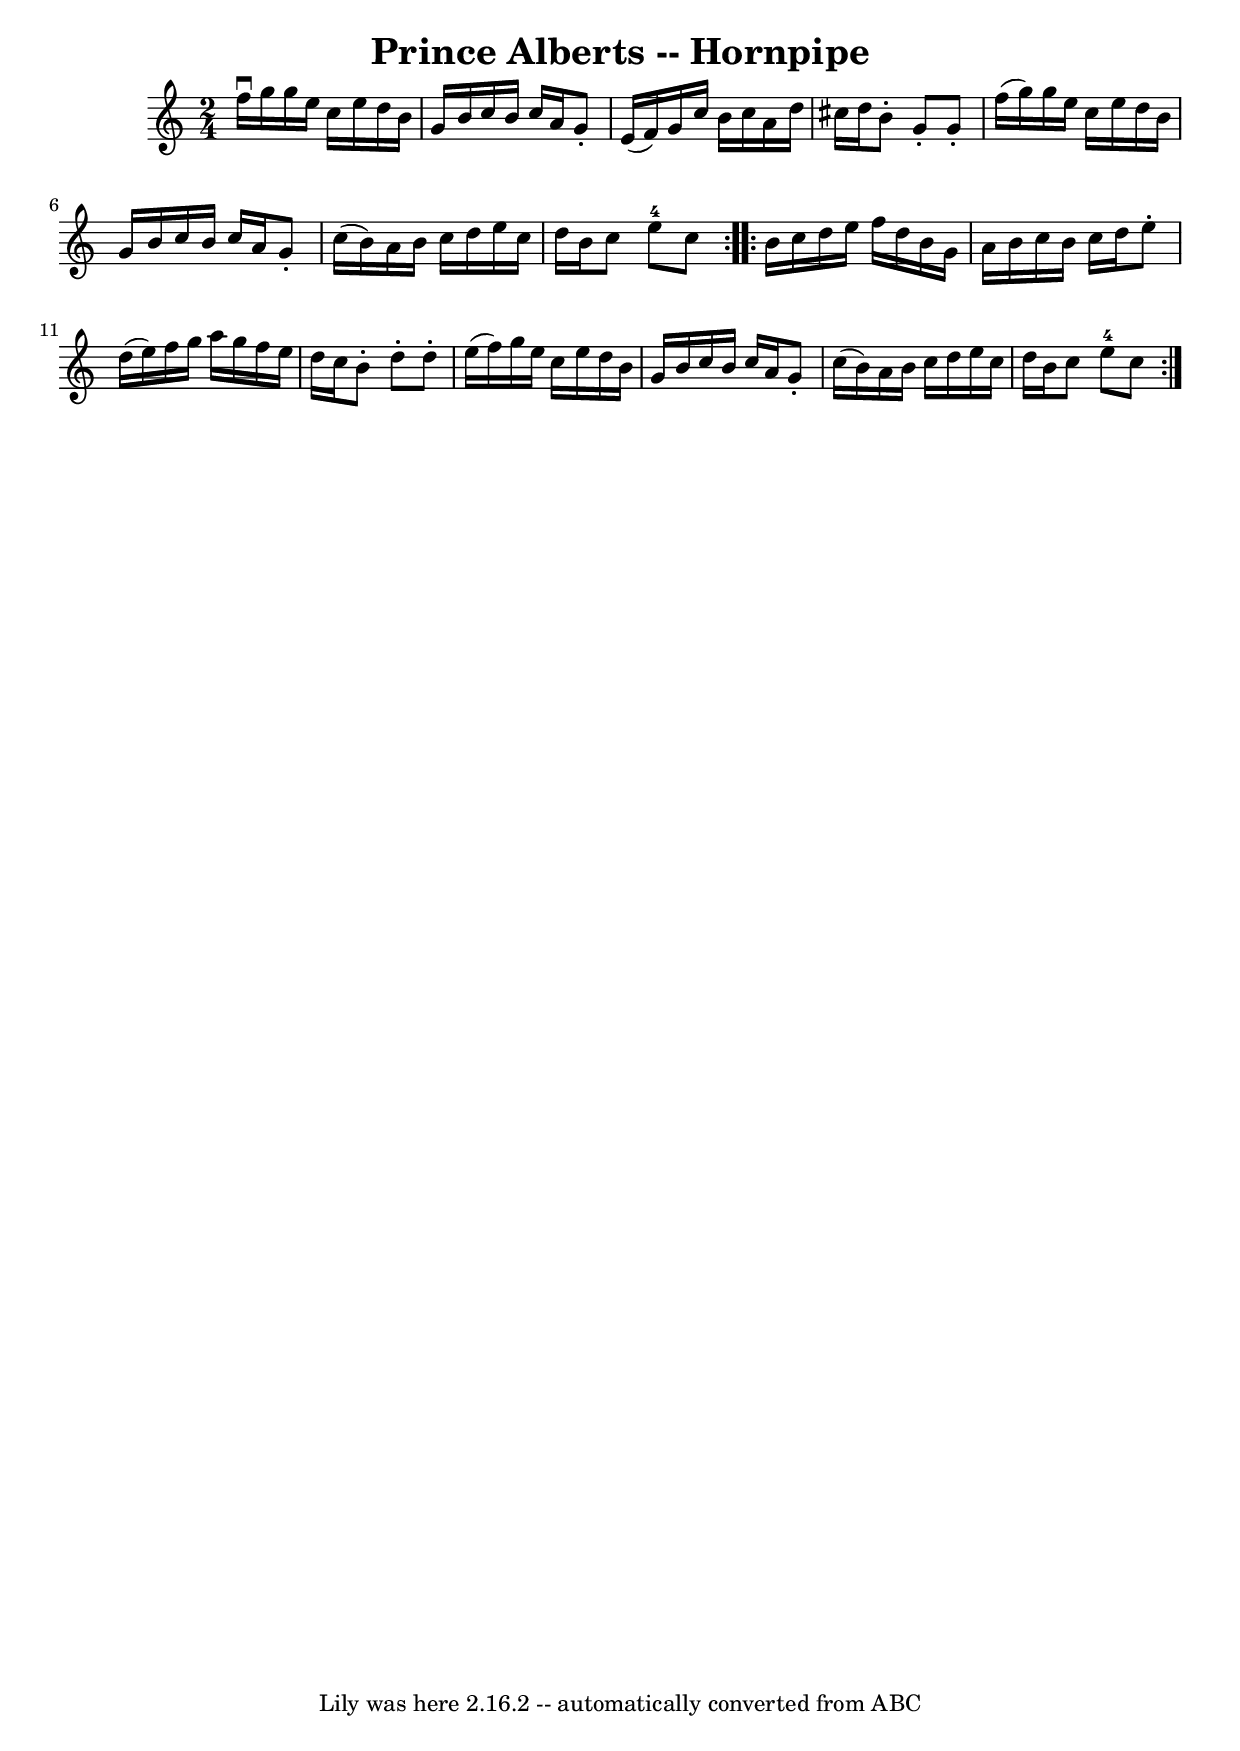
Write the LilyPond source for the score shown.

\version "2.16.2"
\include "Mammoth.ily"
\header {
	%% book = "Cole's 1000 Fiddle Tunes"
	crossRefNumber = "1"
	footnotes = ""
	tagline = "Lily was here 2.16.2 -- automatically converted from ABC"
	title = "Prince Alberts -- Hornpipe"
}
voicedefault =  {


\repeat volta 2 {
\time 2/4 
\key c \major f''16^\downbow g''16  |
 g''16 e''16    
c''16 e''16 d''16 b'16 g'16 b'16  |
 c''16 b'16    
c''16 a'16 g'8 -. e'16 (f'16) |
 g'16 c''16 b'16    
c''16 a'16 d''16 cis''16 d''16  |
 b'8 -. g'8 -. g'8 -. 
 f''16 (g''16) |
 g''16 e''16 c''16 e''16 d''16    
b'16 g'16 b'16  |
 c''16 b'16 c''16 a'16 g'8 -.   
c''16 (b'16) |
 a'16 b'16 c''16 d''16 e''16 c''16  
 d''16 b'16  |
 c''8 e''8-4 c''8  }     \repeat volta 2 {   
b'16 c''16  |
 d''16 e''16 f''16 d''16 b'16 g'16    
a'16 b'16  |
 c''16 b'16 c''16 d''16 e''8 -. d''16 (
e''16) |
 f''16 g''16 a''16 g''16 f''16 e''16    
d''16 c''16  |
 b'8 -. d''8 -. d''8 -. e''16 (f''16) 
|
 g''16 e''16 c''16 e''16 d''16 b'16 g'16 b'16  
|
 c''16 b'16 c''16 a'16 g'8 -. c''16 (b'16) 
|
 a'16 b'16 c''16 d''16 e''16 c''16 d''16 b'16  
|
 c''8 e''8-4 c''8  }   
}

\score{
    <<

	\context Staff="default"
	{
	    \voicedefault 
	}

    >>
	\layout {
	}
	\midi {}
}
